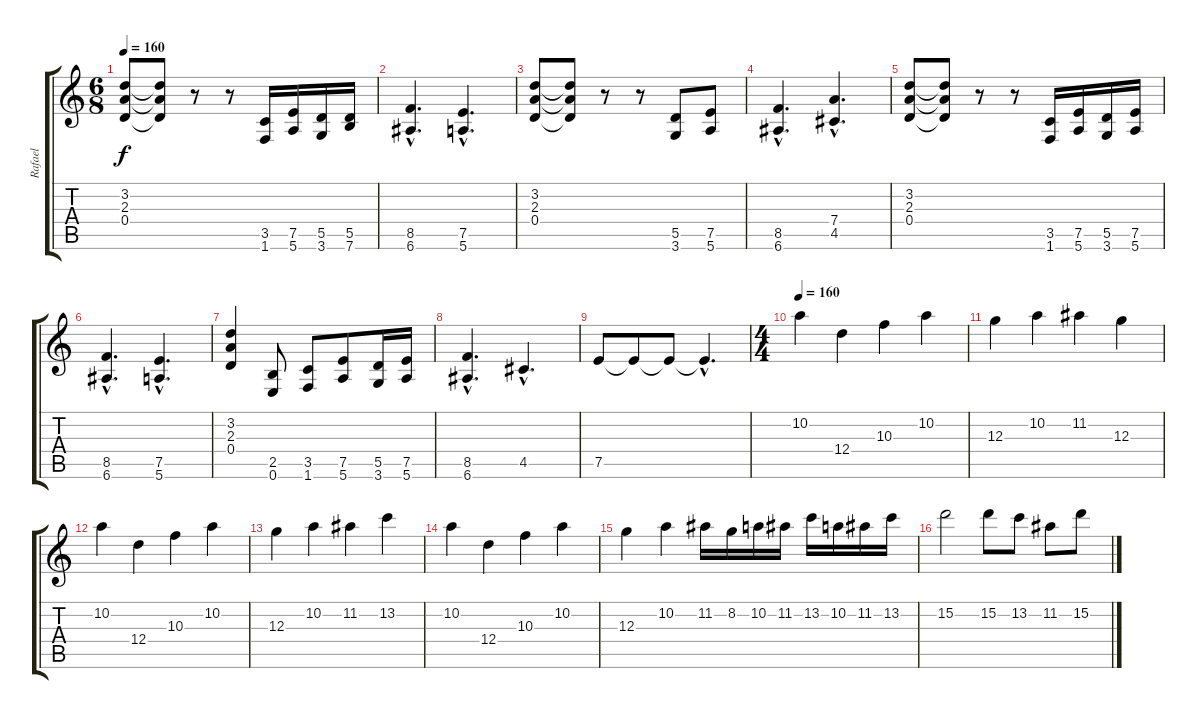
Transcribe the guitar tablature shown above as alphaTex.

\track ("Rafael" "Rafael") {instrument distortionguitar}
\staff {score tabs}
\tuning (E4 B3 G3 D3 A2 E2) {hide}
\ts (6 8)
\tempo 160
\tempo 100
\tempo 160
\clef g2
\ks c
(3.2 2.3 0.4).8{dy f instrument distortionguitar} (3.2{t} 2.3{t} 0.4{t}).8 r.8 r.8 (3.5 1.6).16 (7.5 5.6).16 (5.5 3.6).16 (5.5 7.6).16 |
(8.5{hac} 6.6{hac}).4{d} (7.5{hac} 5.6{hac}).4{d} |
(3.2 2.3 0.4).8 (3.2{t} 2.3{t} 0.4{t}).8 r.8 r.8 (5.5 3.6).8 (7.5 5.6).8 |
(8.5{hac} 6.6{hac}).4{d} (7.4{hac} 4.5{hac}).4{d} |
(3.2 2.3 0.4).8 (3.2{t} 2.3{t} 0.4{t}).8 r.8 r.8 (3.5 1.6).16 (7.5 5.6).16 (5.5 3.6).16 (7.5 5.6).16 |
(8.5{hac} 6.6{hac}).4{d} (7.5{hac} 5.6{hac}).4{d} |
(3.2 2.3 0.4).4 (2.5 0.6).8 (3.5 1.6).8 (7.5 5.6).8 (5.5 3.6).16 (7.5 5.6).16 |
(8.5{hac} 6.6{hac}).4{d} 4.5{hac}.4{d} |
7.5.8 7.5{t}.8 7.5{t}.8 7.5{hac t}.4{d} |
\ts (4 4)
\tempo 160
10.2.4 12.4.4 10.3.4 10.2.4 |
12.3.4 10.2.4 11.2.4 12.3.4 |
10.2.4 12.4.4 10.3.4 10.2.4 |
12.3.4 10.2.4 11.2.4 13.2.4 |
10.2.4 12.4.4 10.3.4 10.2.4 |
12.3.4 10.2.4 11.2.16 8.2.16 10.2.16 11.2.16 13.2.16 10.2.16 11.2.16 13.2.16 |
15.2.2 15.2.8 13.2.8 11.2.8 15.2.8
